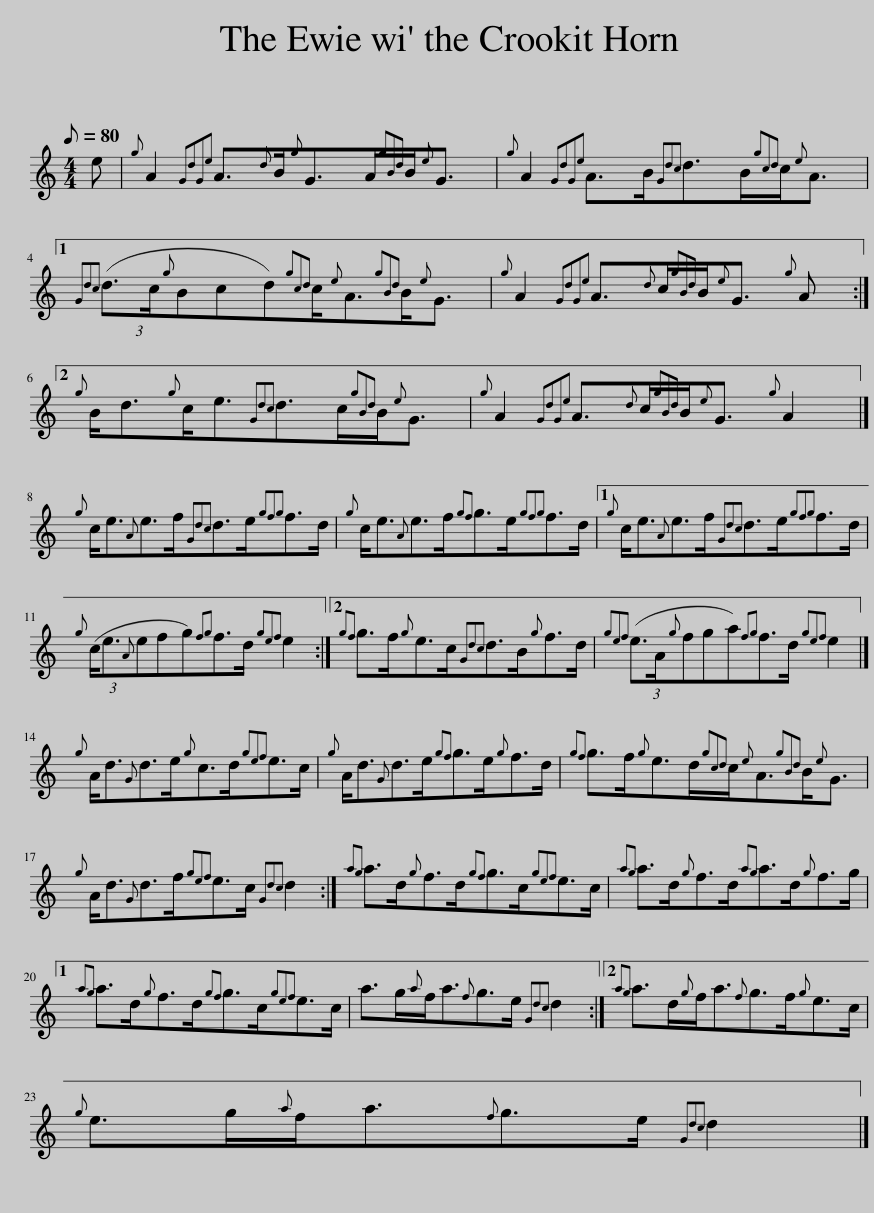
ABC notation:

X:1
L:1/8
Q:1/8=80
M:4/4
I:linebreak $
K:C
V:1 treble
V:1
 e |{g} A2{GdGe} A3/2{d}B/{g}G>A{gBd}B/{e}G3/2 |{g} A2{GdGe} A>B{Gdc}d>B{gcd}c/{e}A3/2 |1${Gdc} (3(d3/2c/{g}Bcd){gcd}c/{e}A3/2{gBd}B/{e}G3/2 |{g} A2{GdGe} A3/2{d}c/{gBd}B/{e}G3/2{g} A :|2$ %5
{g} B<d{g}c<e{Gdc}d>c{gBd}B/{e}G3/2 |{g} A2{GdGe} A3/2{d}c/{gBd}B/{e}G3/2{g} A2 |]${g} c<e{A}e>f{Gdc}d>e{gfg}f>d |{g} c<e{A}e>f{gf}g>e{gfg}f>d |1{g} c<e{A}e>f{Gdc}d>e{gfg}f>d |$ %10
{g} (3(c/e3/2{A}efg){fg}f>d{gef} e2 :|2{gf} g>f{g}e>c{Gdc}d>B{g}f>d |{gef} (3(e3/2A/{g}fga){fg}f>d{gef} e2 |]${g} A<d{G}d>e{g}c>d{gef}e>c |{g} A<d{G}d>e{gf}g>e{g}f>d | %15
{gf} g>f{g}e>d{gcd}c/{e}A3/2{gBd}B/{e}G3/2 |${g} A<d{G}d>f{gef}e>c{Gdc} d2 :|{ag} a>d{g}f>d{gf}g>c{gef}e>c |{ag} a>d{g}f>d{ag}a>d{g}f>g |1${ag} a>d{g}f>d{gf}g>c{gef}e>c | %20
 a>g{a}f<a{f}g>e{Gdc} d2 :|2{ag} a>d{g}f<a{f}g>f{g}e>c |${g} e>g{a}f<a{f}g>e{Gdc} d2 |] %23
